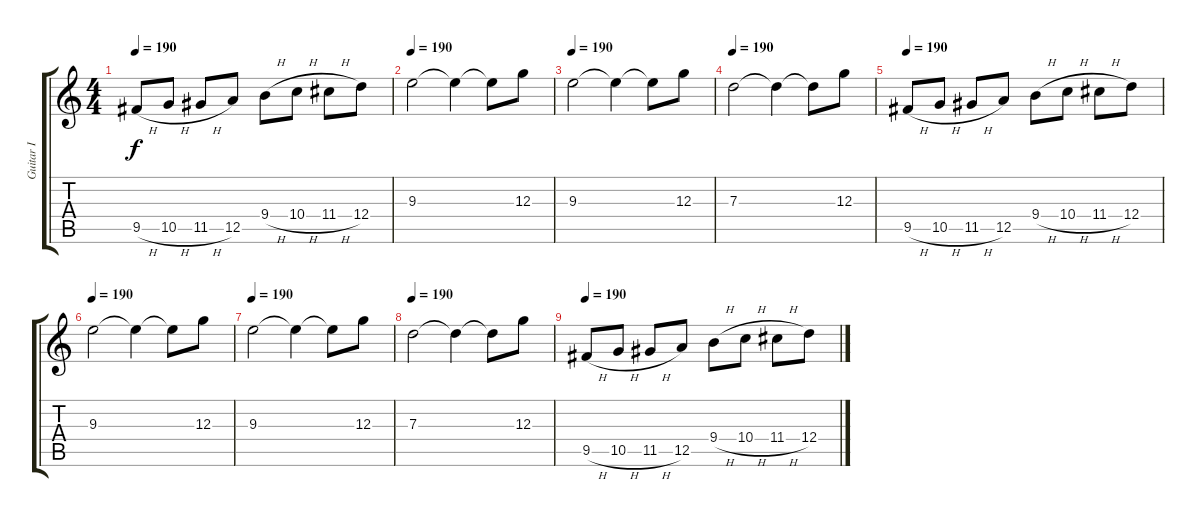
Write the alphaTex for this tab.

\track ("Guitar I" "Guitar I") {instrument distortionguitar}
\staff {score tabs}
\tuning (E4 B3 G3 D3 A2 E2) {hide}
\ts (4 4)
\tempo 190
\clef g2
\ks c
9.5{h}.8{dy f} 10.5{h}.8 11.5{h}.8 12.5.8 9.4{h}.8 10.4{h}.8 11.4{h}.8 12.4.8 |
\tempo 190
9.3.2 9.3{t}.4 9.3{t}.8 12.3.8 |
\tempo 190
9.3.2 9.3{t}.4 9.3{t}.8 12.3.8 |
\tempo 190
7.3.2 7.3{t}.4 7.3{t}.8 12.3.8 |
\tempo 190
9.5{h}.8 10.5{h}.8 11.5{h}.8 12.5.8 9.4{h}.8 10.4{h}.8 11.4{h}.8 12.4.8 |
\tempo 190
9.3.2 9.3{t}.4 9.3{t}.8 12.3.8 |
\tempo 190
9.3.2 9.3{t}.4 9.3{t}.8 12.3.8 |
\tempo 190
7.3.2 7.3{t}.4 7.3{t}.8 12.3.8 |
\tempo 190
9.5{h}.8 10.5{h}.8 11.5{h}.8 12.5.8 9.4{h}.8 10.4{h}.8 11.4{h}.8 12.4.8
